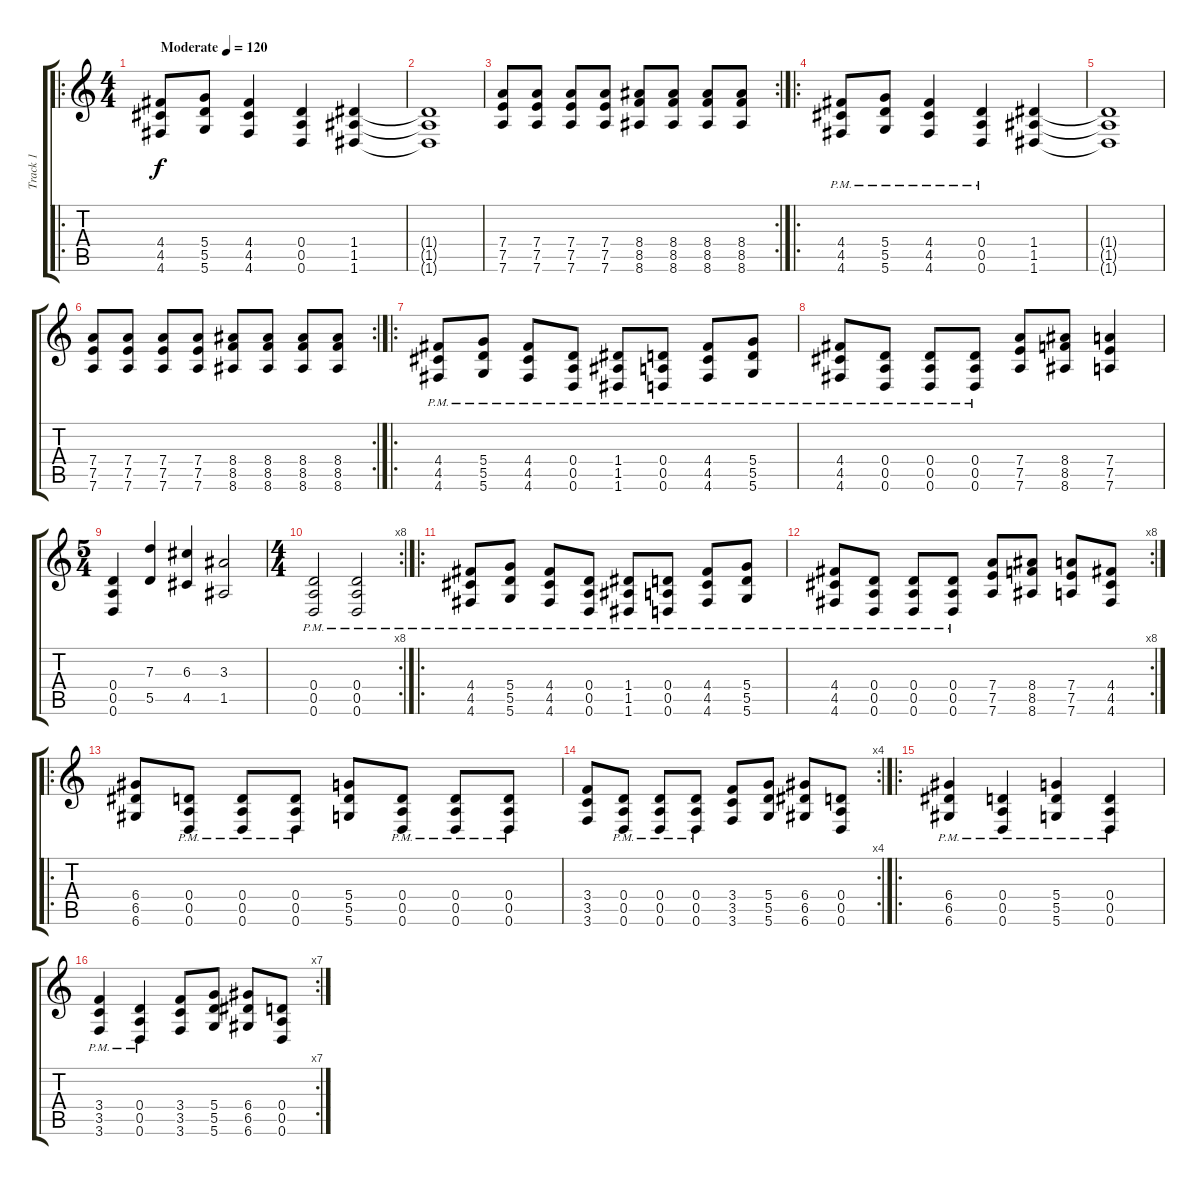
\track ("Track 1" "Track 1") {instrument distortionguitar}
\staff {score tabs}
\tuning (E4 B3 G3 D3 A2 D2) {hide}
\ro
\ts (4 4)
\tempo (120 "Moderate")
\clef g2
\ks c
(4.4 4.5 4.6).8{dy f instrument distortionguitar} (5.4 5.5 5.6).8 (4.4 4.5 4.6).4 (0.4 0.5 0.6).4 (1.4 1.5 1.6).4 |
(1.4{t} 1.5{t} 1.6{t}).1 |
\rc 2
(7.4 7.5 7.6).8 (7.4 7.5 7.6).8 (7.4 7.5 7.6).8 (7.4 7.5 7.6).8 (8.4 8.5 8.6).8 (8.4 8.5 8.6).8 (8.4 8.5 8.6).8 (8.4 8.5 8.6).8 |
\ro
(4.4{pm} 4.5{pm} 4.6{pm}).8 (5.4{pm} 5.5{pm} 5.6{pm}).8 (4.4{pm} 4.5{pm} 4.6{pm}).4 (0.4{pm} 0.5{pm} 0.6{pm}).4 (1.4 1.5 1.6).4 |
(1.4{t} 1.5{t} 1.6{t}).1 |
\rc 2
(7.4 7.5 7.6).8 (7.4 7.5 7.6).8 (7.4 7.5 7.6).8 (7.4 7.5 7.6).8 (8.4 8.5 8.6).8 (8.4 8.5 8.6).8 (8.4 8.5 8.6).8 (8.4 8.5 8.6).8 |
\ro
(4.4{pm} 4.5{pm} 4.6{pm}).8 (5.4{pm} 5.5{pm} 5.6{pm}).8 (4.4{pm} 4.5{pm} 4.6{pm}).8 (0.4{pm} 0.5{pm} 0.6{pm}).8 (1.4{pm} 1.5{pm} 1.6{pm}).8 (0.4{pm} 0.5{pm} 0.6{pm}).8 (4.4{pm} 4.5{pm} 4.6{pm}).8 (5.4{pm} 5.5{pm} 5.6{pm}).8 |
(4.4{pm} 4.5{pm} 4.6{pm}).8 (0.4{pm} 0.5{pm} 0.6{pm}).8 (0.4{pm} 0.5{pm} 0.6{pm}).8 (0.4{pm} 0.5{pm} 0.6{pm}).8 (7.4 7.5 7.6).8 (8.4 8.5 8.6).8 (7.4 7.5 7.6).4 |
\ts (5 4)
(0.4 0.5 0.6).4 (7.3 5.5).4 (6.3 4.5).4 (3.3 1.5).2 |
\rc 8
\ts (4 4)
(0.4{pm} 0.5{pm} 0.6{pm}).2 (0.4{pm} 0.5{pm} 0.6{pm}).2 |
\ro
(4.4{pm} 4.5{pm} 4.6{pm}).8 (5.4{pm} 5.5{pm} 5.6{pm}).8 (4.4{pm} 4.5{pm} 4.6{pm}).8 (0.4{pm} 0.5{pm} 0.6{pm}).8 (1.4{pm} 1.5{pm} 1.6{pm}).8 (0.4{pm} 0.5{pm} 0.6{pm}).8 (4.4{pm} 4.5{pm} 4.6{pm}).8 (5.4{pm} 5.5{pm} 5.6{pm}).8 |
\rc 8
(4.4{pm} 4.5{pm} 4.6{pm}).8 (0.4{pm} 0.5{pm} 0.6{pm}).8 (0.4{pm} 0.5{pm} 0.6{pm}).8 (0.4{pm} 0.5{pm} 0.6{pm}).8 (7.4 7.5 7.6).8 (8.4 8.5 8.6).8 (7.4 7.5 7.6).8 (4.4 4.5 4.6).8 |
\ro
(6.4 6.5 6.6).8 (0.4{pm} 0.5{pm} 0.6{pm}).8 (0.4{pm} 0.5{pm} 0.6{pm}).8 (0.4{pm} 0.5{pm} 0.6{pm}).8 (5.4 5.5 5.6).8 (0.4{pm} 0.5{pm} 0.6{pm}).8 (0.4{pm} 0.5{pm} 0.6{pm}).8 (0.4{pm} 0.5{pm} 0.6{pm}).8 |
\rc 4
(3.4 3.5 3.6).8 (0.4{pm} 0.5{pm} 0.6{pm}).8 (0.4{pm} 0.5{pm} 0.6{pm}).8 (0.4{pm} 0.5{pm} 0.6{pm}).8 (3.4 3.5 3.6).8 (5.4 5.5 5.6).8 (6.4 6.5 6.6).8 (0.4 0.5 0.6).8 |
\ro
(6.4{pm} 6.5{pm} 6.6{pm}).4 (0.4{pm} 0.5{pm} 0.6{pm}).4 (5.4{pm} 5.5{pm} 5.6{pm}).4 (0.4{pm} 0.5{pm} 0.6{pm}).4 |
\rc 7
(3.4{pm} 3.5{pm} 3.6{pm}).4 (0.4{pm} 0.5{pm} 0.6{pm}).4 (3.4 3.5 3.6).8 (5.4 5.5 5.6).8 (6.4 6.5 6.6).8 (0.4 0.5 0.6).8
